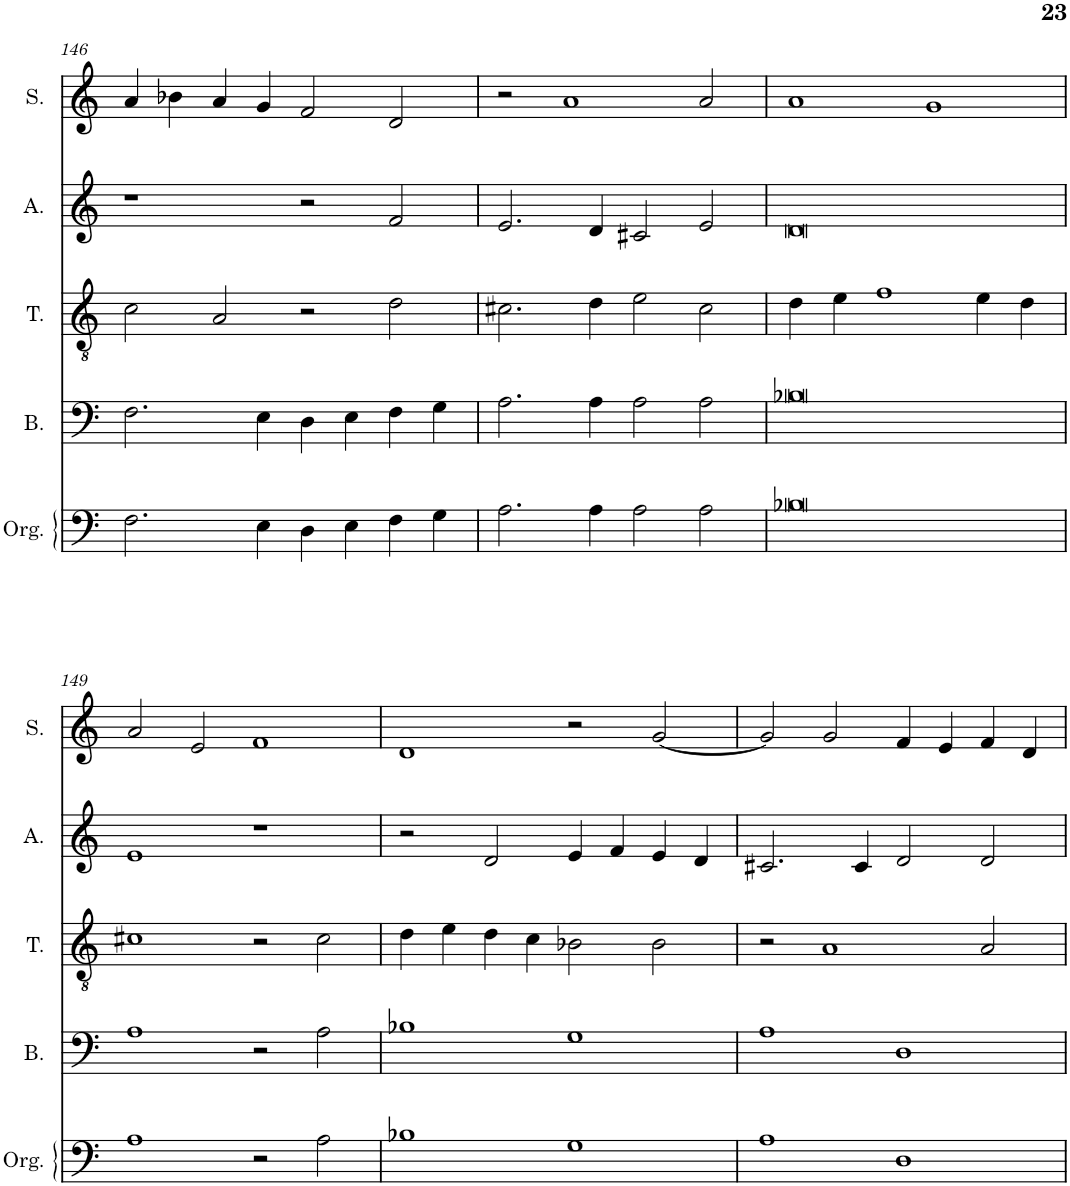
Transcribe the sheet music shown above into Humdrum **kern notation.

**kern	**kern	**kern	**kern	**kern
*part5	*part4	*part3	*part2	*part1
*staff5	*staff4	*staff3	*staff2	*staff1
*I"Orgue	*I"Basse	*I"Tenor	*I"Alto	*I"Soprano
*I'Org.	*I'B.	*I'T.	*I'A.	*I'S.
!!LO:PB:g=z
*clefF4	*clefF4	*clefGv2	*clefG2	*clefG2
*k[]	*k[]	*k[]	*k[]	*k[]
*M4/2	*M4/2	*M4/2	*M4/2	*M4/2
=146	=146	=146	=146	=146
2.F\	2.F\	2c\	1r	4a/
.	.	.	.	4b-X\
.	.	2A/	.	4a/
4E\	4E\	.	.	4g/
4D\	4D\	2r	2r	2f/
4E\	4E\	.	.	.
4F\	4F\	2d\	2f/	2d/
4G\	4G\	.	.	.
=147	=147	=147	=147	=147
2.A\	2.A\	2.c#X\	2.e/	2r
.	.	.	.	1a
4A\	4A\	4d\	4d/	.
2A\	2A\	2e\	2c#X/	.
2A\	2A\	2c#\	2e/	2a/
=148	=148	=148	=148	=148
0B-X	0B-X	4d\	0d	1a
.	.	4e\	.	.
.	.	1f	.	.
.	.	.	.	1g
.	.	4e\	.	.
.	.	4d\	.	.
!!LO:LB:g=z
=149	=149	=149	=149	=149
1A	1A	1c#X	1e	2a/
.	.	.	.	2e/
2r	2r	2r	1r	1f
2A\	2A\	2c#\	.	.
=150	=150	=150	=150	=150
1B-X	1B-X	4d\	2r	1d
.	.	4e\	.	.
.	.	4d\	2d/	.
.	.	4c\	.	.
1G	1G	2B-X\	4e/	2r
.	.	.	4f/	.
.	.	2B-\	4e/	[2g/
.	.	.	4d/	.
=151	=151	=151	=151	=151
1A	1A	2r	2.c#X/	2g/]
.	.	1A	.	2g/
.	.	.	4c#/	.
1D	1D	.	2d/	4f/
.	.	.	.	4e/
.	.	2A/	2d/	4f/
.	.	.	.	4d/
=	=	=	=	=
*-	*-	*-	*-	*-
